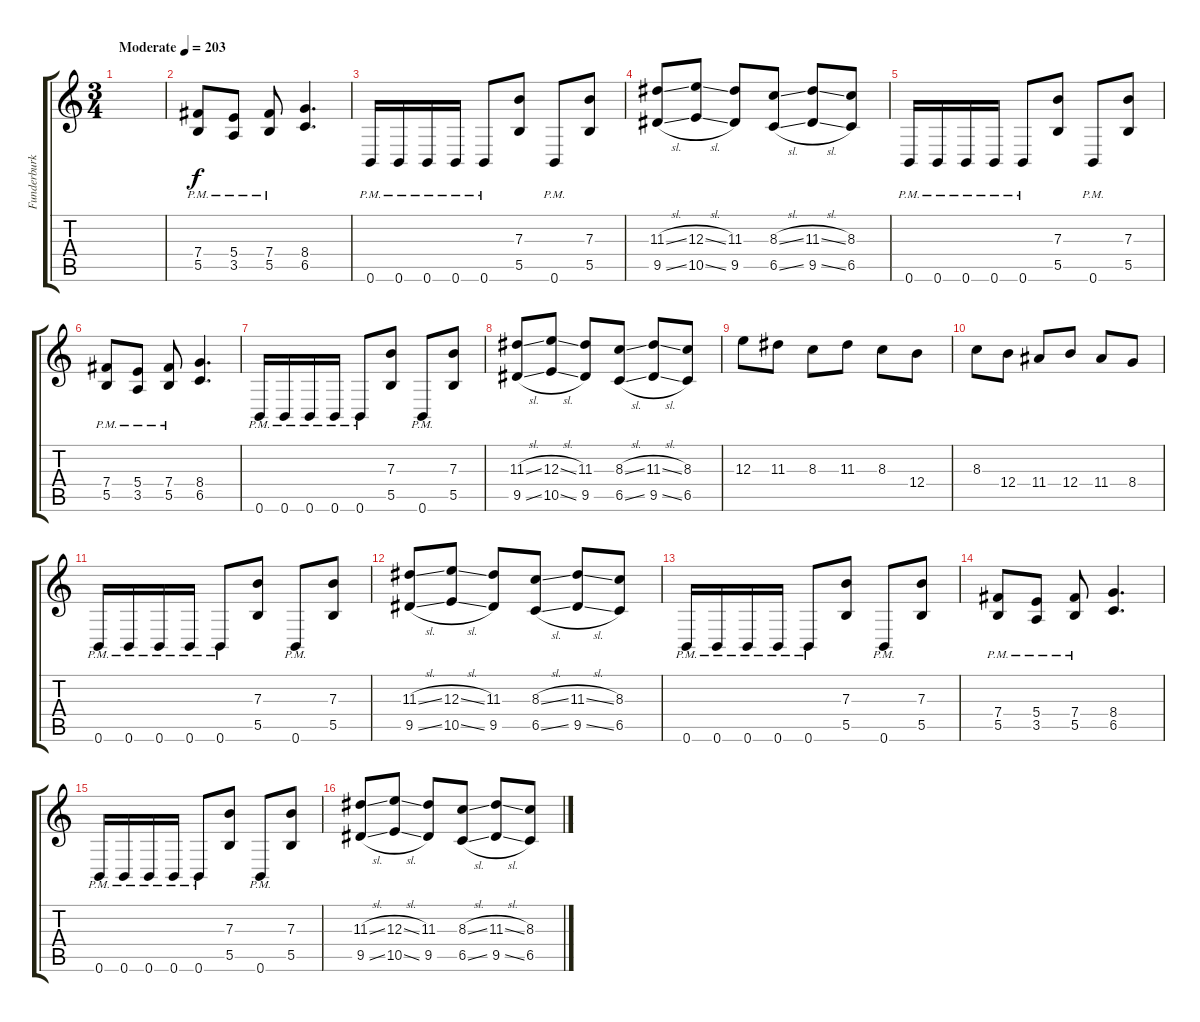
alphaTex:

\track ("Funderburk Rhythm" "Funderburk") {instrument overdrivenguitar}
\staff {score tabs}
\tuning (Db4 Ab3 E3 B2 Gb2 B1) {hide}
\ts (3 4)
\tempo (203 "Moderate")
\clef g2
\ks c
|
(7.4{pm} 5.5{pm}).8 (5.4{pm} 3.5{pm}).8 (7.4{pm} 5.5{pm}).8 (8.4 6.5).4{d} |
0.6{pm}.16 0.6{pm}.16 0.6{pm}.16 0.6{pm}.16 0.6{pm}.8 (7.3 5.5).8 0.6{pm}.8 (7.3 5.5).8 |
(11.3{sl} 9.5{sl}).8 (12.3{sl} 10.5{sl}).8 (11.3 9.5).8 (8.3{sl} 6.5{sl}).8 (11.3{sl} 9.5{sl}).8 (8.3 6.5).8 |
0.6{pm}.16 0.6{pm}.16 0.6{pm}.16 0.6{pm}.16 0.6{pm}.8 (7.3 5.5).8 0.6{pm}.8 (7.3 5.5).8 |
(7.4{pm} 5.5{pm}).8 (5.4{pm} 3.5{pm}).8 (7.4{pm} 5.5{pm}).8 (8.4 6.5).4{d} |
0.6{pm}.16 0.6{pm}.16 0.6{pm}.16 0.6{pm}.16 0.6{pm}.8 (7.3 5.5).8 0.6{pm}.8 (7.3 5.5).8 |
(11.3{sl} 9.5{sl}).8 (12.3{sl} 10.5{sl}).8 (11.3 9.5).8 (8.3{sl} 6.5{sl}).8 (11.3{sl} 9.5{sl}).8 (8.3 6.5).8 |
12.3.8 11.3.8 8.3.8 11.3.8 8.3.8 12.4.8 |
8.3.8 12.4.8 11.4.8 12.4.8 11.4.8 8.4.8 |
0.6{pm}.16 0.6{pm}.16 0.6{pm}.16 0.6{pm}.16 0.6{pm}.8 (7.3 5.5).8 0.6{pm}.8 (7.3 5.5).8 |
(11.3{sl} 9.5{sl}).8 (12.3{sl} 10.5{sl}).8 (11.3 9.5).8 (8.3{sl} 6.5{sl}).8 (11.3{sl} 9.5{sl}).8 (8.3 6.5).8 |
0.6{pm}.16 0.6{pm}.16 0.6{pm}.16 0.6{pm}.16 0.6{pm}.8 (7.3 5.5).8 0.6{pm}.8 (7.3 5.5).8 |
(7.4{pm} 5.5{pm}).8 (5.4{pm} 3.5{pm}).8 (7.4{pm} 5.5{pm}).8 (8.4 6.5).4{d} |
0.6{pm}.16 0.6{pm}.16 0.6{pm}.16 0.6{pm}.16 0.6{pm}.8 (7.3 5.5).8 0.6{pm}.8 (7.3 5.5).8 |
(11.3{sl} 9.5{sl}).8 (12.3{sl} 10.5{sl}).8 (11.3 9.5).8 (8.3{sl} 6.5{sl}).8 (11.3{sl} 9.5{sl}).8 (8.3 6.5).8
